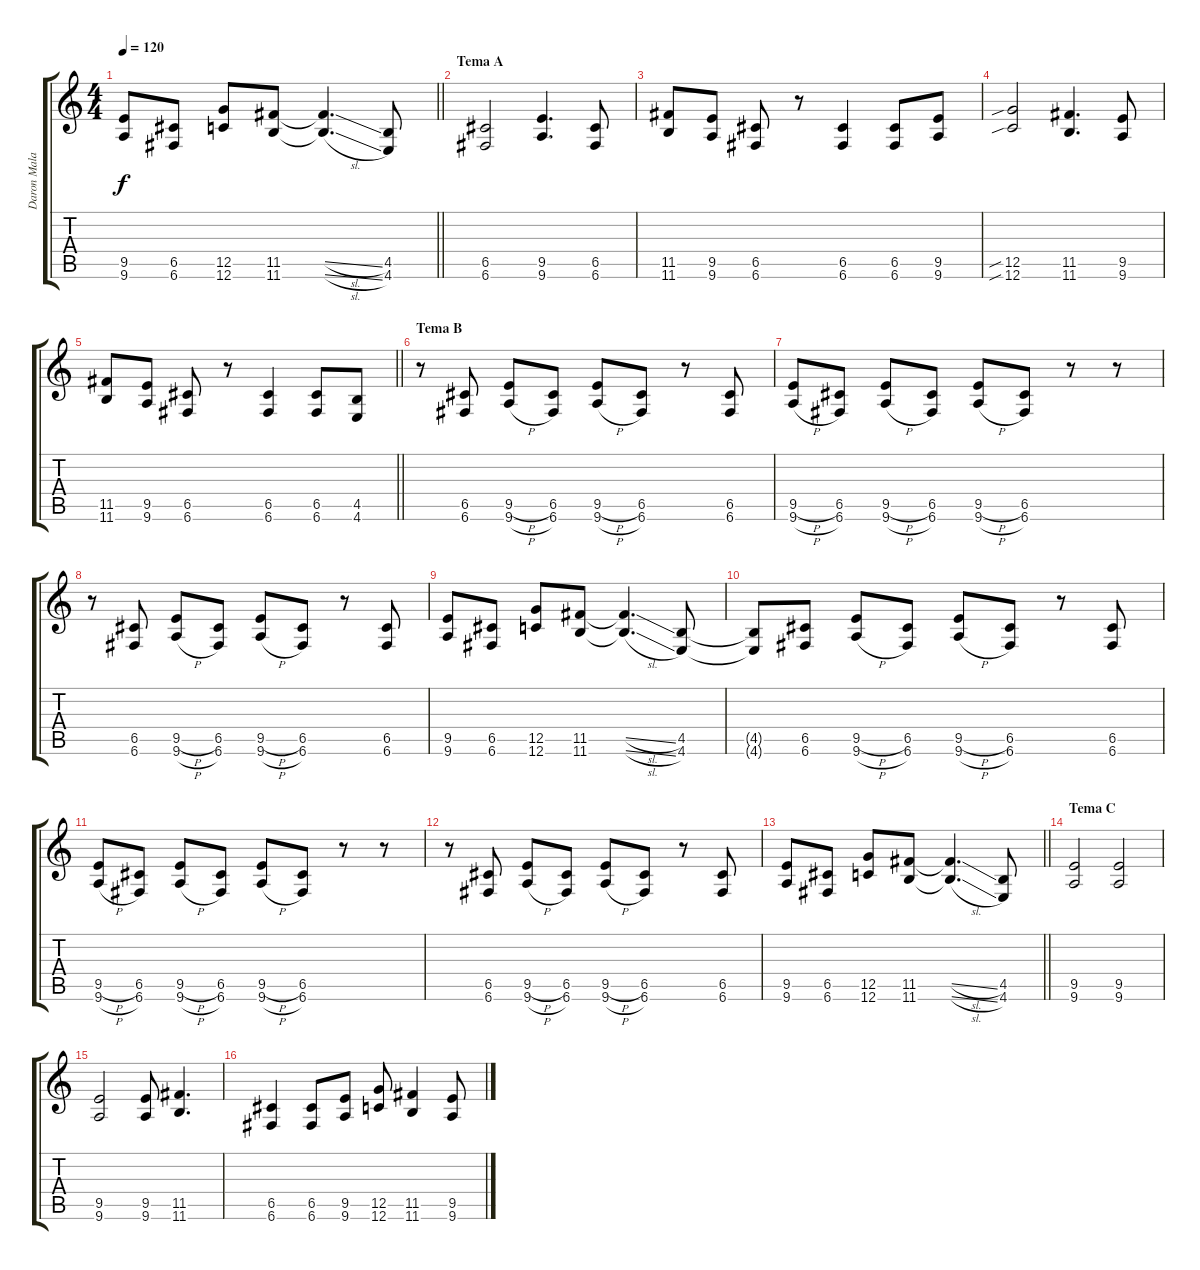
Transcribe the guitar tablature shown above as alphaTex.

\track ("Daron Malakian (Guitarra)" "Daron Mala") {instrument distortionguitar}
\staff {score tabs}
\tuning (D4 A3 F3 C3 G2 C2) {hide}
\ts (4 4)
\tempo 120
\clef g2
\barLineRight lightlight
\ks c
(9.5 9.6).8{dy f} (6.5 6.6).8 (12.5 12.6).8 (11.5 11.6).8 (11.5{sl t} 11.6{sl t}).4{d} (4.5 4.6).8 |
\section ("" "Tema A")
(6.5 6.6).2 (9.5 9.6).4{d} (6.5 6.6).8 |
(11.5 11.6).8 (9.5 9.6).8 (6.5 6.6).8 r.8 (6.5 6.6).4 (6.5 6.6).8 (9.5 9.6).8 |
(12.5{sib} 12.6{sib}).2 (11.5 11.6).4{d} (9.5 9.6).8 |
\barLineRight lightlight
(11.5 11.6).8 (9.5 9.6).8 (6.5 6.6).8 r.8 (6.5 6.6).4 (6.5 6.6).8 (4.5 4.6).8 |
\section ("" "Tema B")
r.8 (6.5 6.6).8 (9.5{h} 9.6{h}).8 (6.5 6.6).8 (9.5{h} 9.6{h}).8 (6.5 6.6).8 r.8 (6.5 6.6).8 |
(9.5{h} 9.6{h}).8 (6.5 6.6).8 (9.5{h} 9.6{h}).8 (6.5 6.6).8 (9.5{h} 9.6{h}).8 (6.5 6.6).8 r.8 r.8 |
r.8 (6.5 6.6).8 (9.5{h} 9.6{h}).8 (6.5 6.6).8 (9.5{h} 9.6{h}).8 (6.5 6.6).8 r.8 (6.5 6.6).8 |
(9.5 9.6).8 (6.5 6.6).8 (12.5 12.6).8 (11.5 11.6).8 (11.5{sl t} 11.6{sl t}).4{d} (4.5 4.6).8 |
(4.5{t} 4.6{t}).8 (6.5 6.6).8 (9.5{h} 9.6{h}).8 (6.5 6.6).8 (9.5{h} 9.6{h}).8 (6.5 6.6).8 r.8 (6.5 6.6).8 |
(9.5{h} 9.6{h}).8 (6.5 6.6).8 (9.5{h} 9.6{h}).8 (6.5 6.6).8 (9.5{h} 9.6{h}).8 (6.5 6.6).8 r.8 r.8 |
r.8 (6.5 6.6).8 (9.5{h} 9.6{h}).8 (6.5 6.6).8 (9.5{h} 9.6{h}).8 (6.5 6.6).8 r.8 (6.5 6.6).8 |
\barLineRight lightlight
(9.5 9.6).8 (6.5 6.6).8 (12.5 12.6).8 (11.5 11.6).8 (11.5{sl t} 11.6{sl t}).4{d} (4.5 4.6).8 |
\section ("" "Tema C")
(9.5 9.6).2 (9.5 9.6).2 |
(9.5 9.6).2 (9.5 9.6).8 (11.5 11.6).4{d} |
(6.5 6.6).4 (6.5 6.6).8 (9.5 9.6).8 (12.5 12.6).8 (11.5 11.6).4 (9.5 9.6).8
